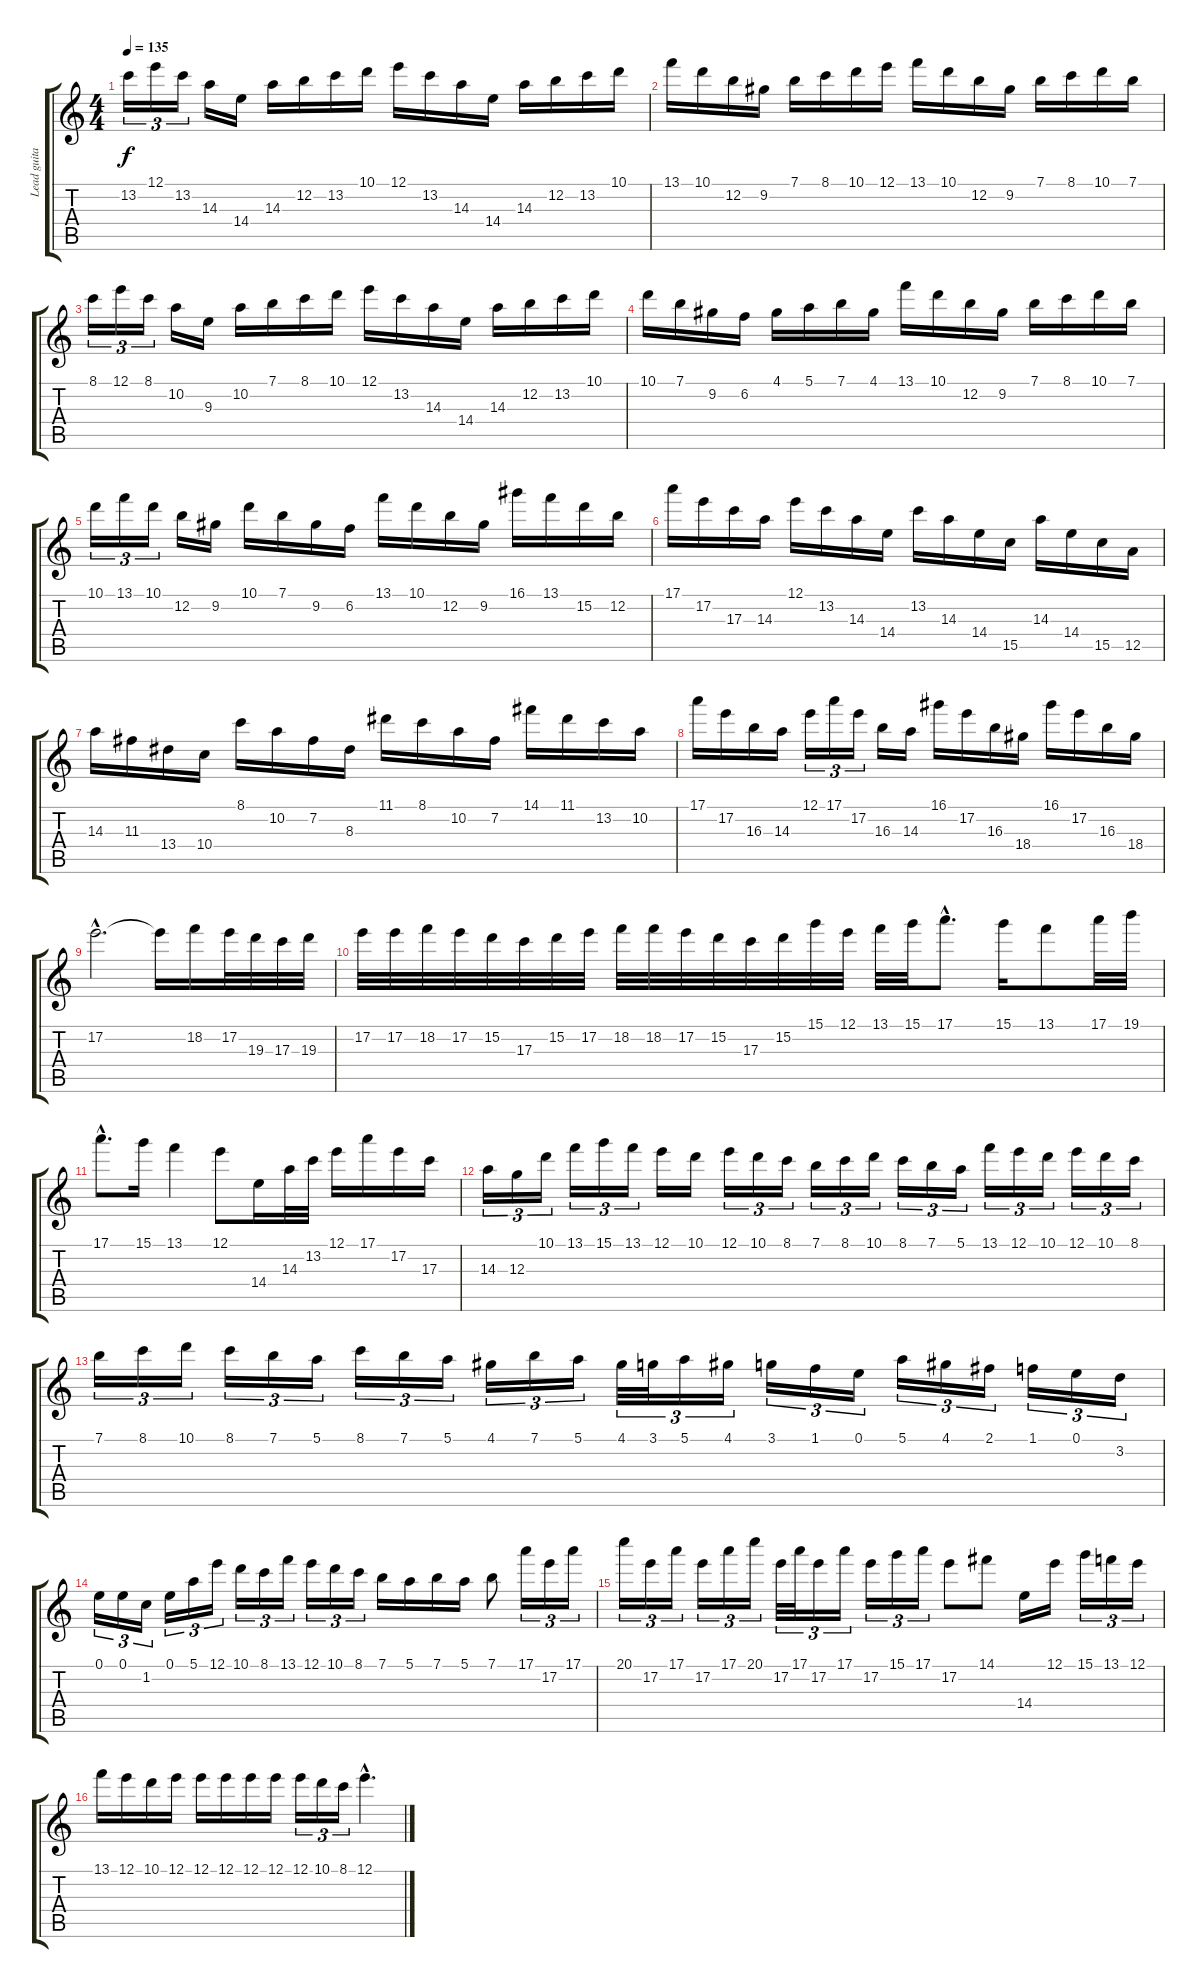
\track ("Lead guitar" "Lead guita") {instrument distortionguitar}
\staff {score tabs}
\tuning (E4 B3 G3 D3 A2 E2) {hide}
\ts (4 4)
\tempo 135
\clef g2
\ks c
13.2.16{tu (3 2) dy f instrument distortionguitar} 12.1.16{tu (3 2)} 13.2.16{tu (3 2)} 14.3.16 14.4.16 14.3.16 12.2.16 13.2.16 10.1.16 12.1.16 13.2.16 14.3.16 14.4.16 14.3.16 12.2.16 13.2.16 10.1.16 |
13.1.16 10.1.16 12.2.16 9.2.16 7.1.16 8.1.16 10.1.16 12.1.16 13.1.16 10.1.16 12.2.16 9.2.16 7.1.16 8.1.16 10.1.16 7.1.16 |
8.1.16{tu (3 2)} 12.1.16{tu (3 2)} 8.1.16{tu (3 2)} 10.2.16 9.3.16 10.2.16 7.1.16 8.1.16 10.1.16 12.1.16 13.2.16 14.3.16 14.4.16 14.3.16 12.2.16 13.2.16 10.1.16 |
10.1.16 7.1.16 9.2.16 6.2.16 4.1.16 5.1.16 7.1.16 4.1.16 13.1.16 10.1.16 12.2.16 9.2.16 7.1.16 8.1.16 10.1.16 7.1.16 |
10.1.16{tu (3 2)} 13.1.16{tu (3 2)} 10.1.16{tu (3 2)} 12.2.16 9.2.16 10.1.16 7.1.16 9.2.16 6.2.16 13.1.16 10.1.16 12.2.16 9.2.16 16.1.16 13.1.16 15.2.16 12.2.16 |
17.1.16 17.2.16 17.3.16 14.3.16 12.1.16 13.2.16 14.3.16 14.4.16 13.2.16 14.3.16 14.4.16 15.5.16 14.3.16 14.4.16 15.5.16 12.5.16 |
14.3.16 11.3.16 13.4.16 10.4.16 8.1.16 10.2.16 7.2.16 8.3.16 11.1.16 8.1.16 10.2.16 7.2.16 14.1.16 11.1.16 13.2.16 10.2.16 |
17.1.16 17.2.16 16.3.16 14.3.16 12.1.16{tu (3 2)} 17.1.16{tu (3 2)} 17.2.16{tu (3 2)} 16.3.16 14.3.16 16.1.16 17.2.16 16.3.16 18.4.16 16.1.16 17.2.16 16.3.16 18.4.16 |
17.2{hac}.2{d} 17.2{t}.16 18.2.16 17.2.32 19.3.32 17.3.32 19.3.32 |
17.2.32 17.2.32 18.2.32 17.2.32 15.2.32 17.3.32 15.2.32 17.2.32 18.2.32 18.2.32 17.2.32 15.2.32 17.3.32 15.2.32 15.1.32 12.1.32 13.1.32 15.1.32 17.1{hac}.8{d} 15.1.16 13.1.8 17.1.32 19.1.32 |
17.1{hac}.8{d} 15.1.16 13.1.4 12.1.8 14.4.16 14.3.32 13.2.32 12.1.16 17.1.16 17.2.16 17.3.16 |
14.3.16{tu (3 2)} 12.3.16{tu (3 2)} 10.1.16{tu (3 2)} 13.1.16{tu (3 2)} 15.1.16{tu (3 2)} 13.1.16{tu (3 2)} 12.1.16 10.1.16 12.1.16{tu (3 2)} 10.1.16{tu (3 2)} 8.1.16{tu (3 2)} 7.1.16{tu (3 2)} 8.1.16{tu (3 2)} 10.1.16{tu (3 2)} 8.1.16{tu (3 2)} 7.1.16{tu (3 2)} 5.1.16{tu (3 2)} 13.1.16{tu (3 2)} 12.1.16{tu (3 2)} 10.1.16{tu (3 2)} 12.1.16{tu (3 2)} 10.1.16{tu (3 2)} 8.1.16{tu (3 2)} |
7.1.16{tu (3 2)} 8.1.16{tu (3 2)} 10.1.16{tu (3 2)} 8.1.16{tu (3 2)} 7.1.16{tu (3 2)} 5.1.16{tu (3 2)} 8.1.16{tu (3 2)} 7.1.16{tu (3 2)} 5.1.16{tu (3 2)} 4.1.16{tu (3 2)} 7.1.16{tu (3 2)} 5.1.16{tu (3 2)} 4.1.32{tu (3 2)} 3.1.32{tu (3 2)} 5.1.16{tu (3 2)} 4.1.16{tu (3 2)} 3.1.16{tu (3 2)} 1.1.16{tu (3 2)} 0.1.16{tu (3 2)} 5.1.16{tu (3 2)} 4.1.16{tu (3 2)} 2.1.16{tu (3 2)} 1.1.16{tu (3 2)} 0.1.16{tu (3 2)} 3.2.16{tu (3 2)} |
0.1.16{tu (3 2)} 0.1.16{tu (3 2)} 1.2.16{tu (3 2)} 0.1.16{tu (3 2)} 5.1.16{tu (3 2)} 12.1.16{tu (3 2)} 10.1.16{tu (3 2)} 8.1.16{tu (3 2)} 13.1.16{tu (3 2)} 12.1.16{tu (3 2)} 10.1.16{tu (3 2)} 8.1.16{tu (3 2)} 7.1.16 5.1.16 7.1.16 5.1.16 7.1.8 17.1.16{tu (3 2)} 17.2.16{tu (3 2)} 17.1.16{tu (3 2)} |
20.1.16{tu (3 2)} 17.2.16{tu (3 2)} 17.1.16{tu (3 2)} 17.2.16{tu (3 2)} 17.1.16{tu (3 2)} 20.1.16{tu (3 2)} 17.2.32{tu (3 2)} 17.1.32{tu (3 2)} 17.2.16{tu (3 2)} 17.1.16{tu (3 2)} 17.2.16{tu (3 2)} 15.1.16{tu (3 2)} 17.1.16{tu (3 2)} 17.2.8 14.1.8 14.4.16 12.1.16 15.1.16{tu (3 2)} 13.1.16{tu (3 2)} 12.1.16{tu (3 2)} |
13.1.16 12.1.16 10.1.16 12.1.16 12.1.16 12.1.16 12.1.16 12.1.16 12.1.16{tu (3 2)} 10.1.16{tu (3 2)} 8.1.16{tu (3 2)} 12.1{hac}.4{d}
